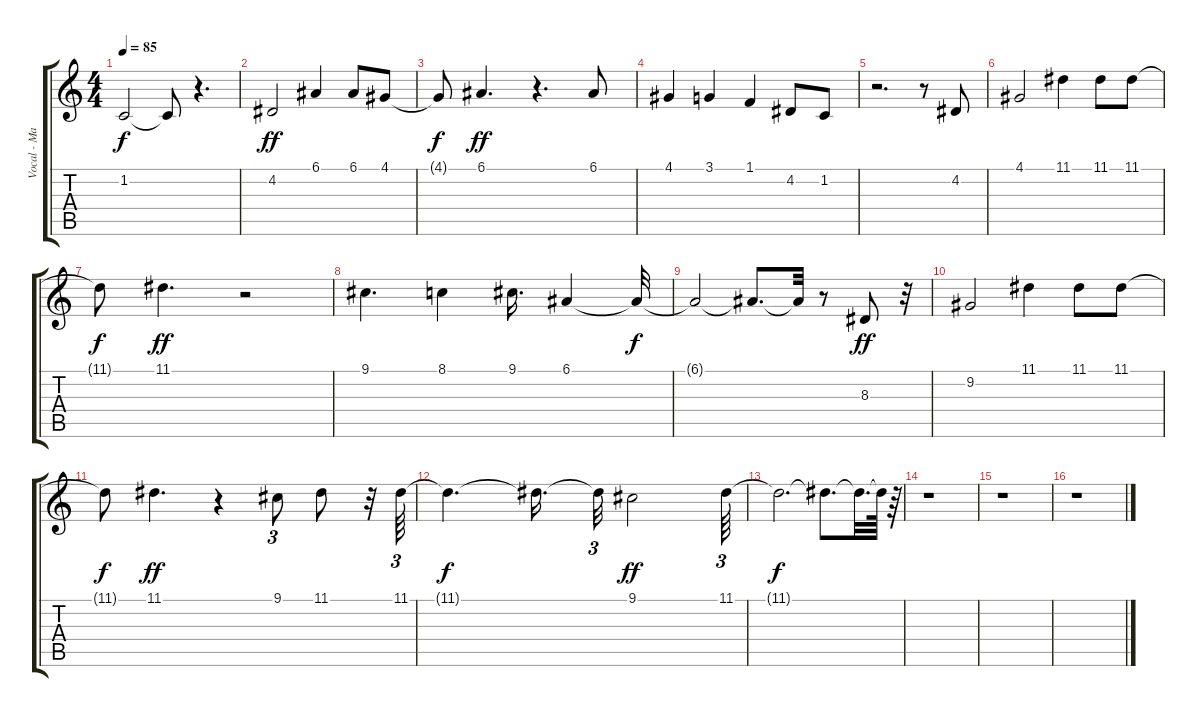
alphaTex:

\track ("Vocal - Main" "Vocal - Ma") {instrument panflute}
\staff {score tabs}
\tuning (E4 B3 G3 D3 A2 E2) {hide}
\ts (4 4)
\tempo 85
\clef g2
\ks c
1.2{t}.2{dy f} 1.2{t}.8 r.4{d} |
4.2.2{dy ff} 6.1.4 6.1.8 4.1.8 |
4.1{t}.8{dy f} 6.1.4{d dy ff} r.4{d} 6.1.8 |
4.1.4 3.1.4 1.1.4 4.2.8 1.2.8 |
r.2{d} r.8 4.2.8 |
4.1.2 11.1.4 11.1.8 11.1.8 |
11.1{t}.8{dy f} 11.1.4{d dy ff} r.2 |
9.1.4{d} 8.1.4 9.1.16{d} 6.1.4 6.1{t}.32{dy f} |
6.1{t}.2 6.1{t}.8{d} 6.1{t}.32 r.8 8.3.8{dy ff balance 3} r.32 |
9.2.2 11.1.4 11.1.8 11.1.8 |
11.1{t}.8{dy f} 11.1.4{d dy ff} r.4 9.1.8{tu (3 2)} 11.1.8 r.32 11.1.64{tu (3 2)} |
11.1{t}.4{d dy f} 11.1{t}.16{d} 11.1{t}.32{tu (3 2)} 9.1.2{dy ff} 11.1.64{tu (3 2)} |
11.1{t}.2{d dy f} 11.1{t}.8{d} 11.1{t}.32{d} 11.1{t}.64 r.64{tu (3 2)} |
r.1 |
r.1 |
r.1
